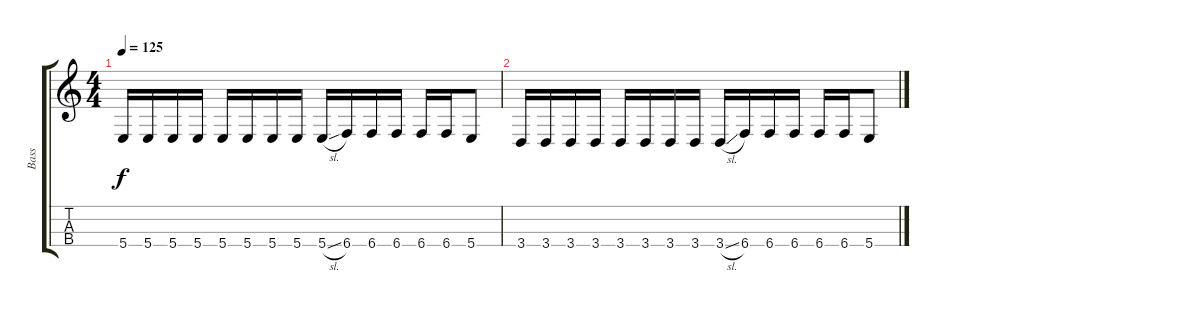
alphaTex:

\track ("Bass" "Bass") {instrument electricbassfinger}
\staff {score tabs}
\tuning (D3 A2 E2 B1) {hide}
\ts (4 4)
\tempo 125
\clef g2
\ks c
5.4.16{dy f} 5.4.16 5.4.16 5.4.16 5.4.16 5.4.16 5.4.16 5.4.16 5.4{sl}.16 6.4.16 6.4.16 6.4.16 6.4.16 6.4.16 5.4.8 |
3.4.16 3.4.16 3.4.16 3.4.16 3.4.16 3.4.16 3.4.16 3.4.16 3.4{sl}.16 6.4.16 6.4.16 6.4.16 6.4.16 6.4.16 5.4.8
